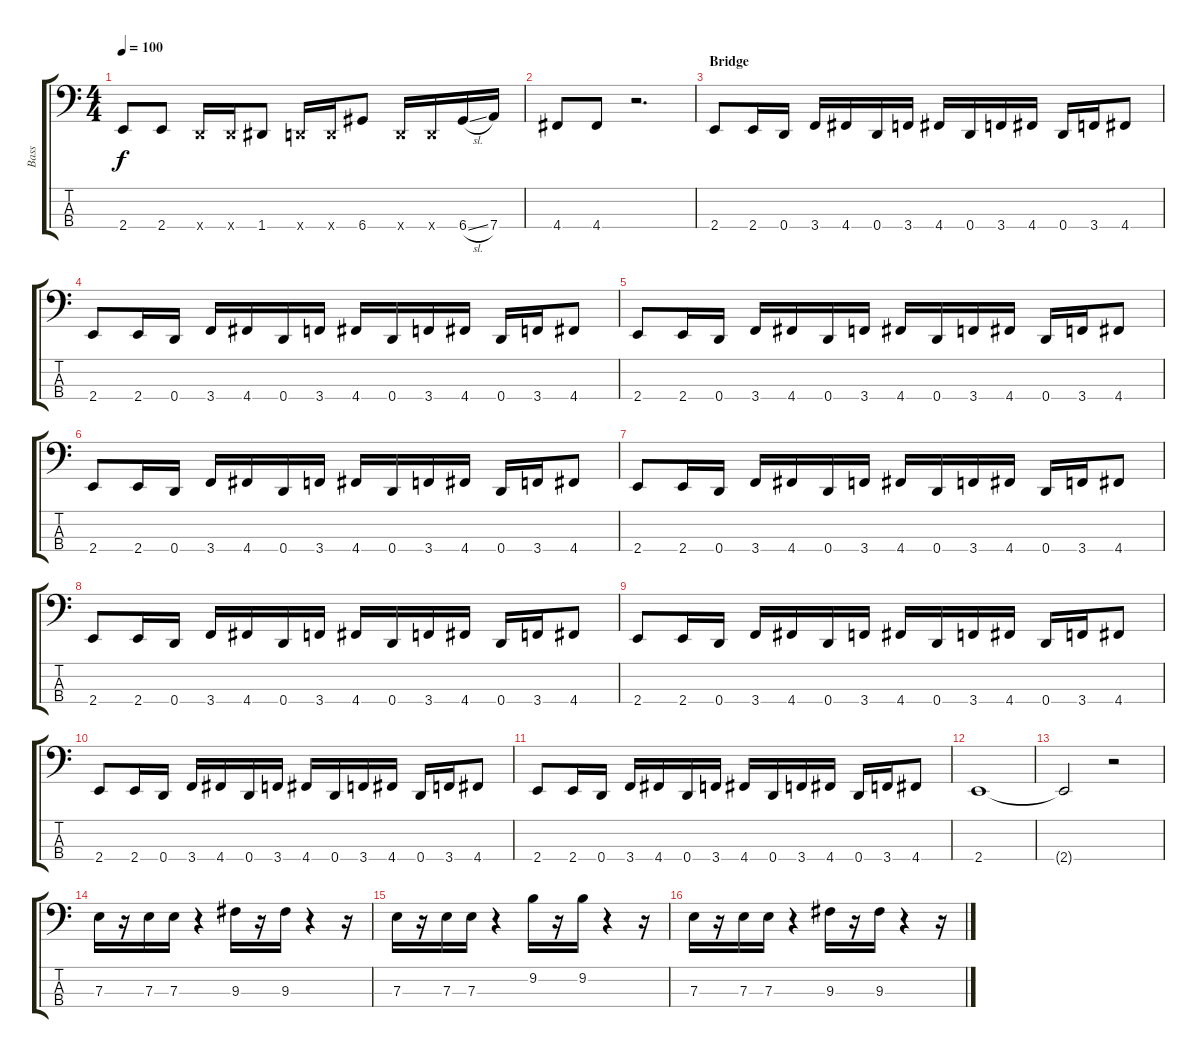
\track ("Bass" "Bass") {instrument electricbasspick}
\staff {score tabs}
\tuning (G2 D2 A1 D1) {hide}
\ts (4 4)
\tempo 100
\clef f4
\ks c
2.4.8{dy f instrument electricbasspick} 2.4.8 0.4{x}.16 0.4{x}.16 1.4.8 0.4{x}.16 0.4{x}.16 6.4.8 0.4{x}.16 0.4{x}.16 6.4{sl}.16 7.4.16 |
4.4.8 4.4.8 r.2{d} |
\section ("" "Bridge")
2.4.8 2.4.16 0.4.16 3.4.16 4.4.16 0.4.16 3.4.16 4.4.16 0.4.16 3.4.16 4.4.16 0.4.16 3.4.16 4.4.8 |
2.4.8 2.4.16 0.4.16 3.4.16 4.4.16 0.4.16 3.4.16 4.4.16 0.4.16 3.4.16 4.4.16 0.4.16 3.4.16 4.4.8 |
2.4.8 2.4.16 0.4.16 3.4.16 4.4.16 0.4.16 3.4.16 4.4.16 0.4.16 3.4.16 4.4.16 0.4.16 3.4.16 4.4.8 |
2.4.8 2.4.16 0.4.16 3.4.16 4.4.16 0.4.16 3.4.16 4.4.16 0.4.16 3.4.16 4.4.16 0.4.16 3.4.16 4.4.8 |
2.4.8 2.4.16 0.4.16 3.4.16 4.4.16 0.4.16 3.4.16 4.4.16 0.4.16 3.4.16 4.4.16 0.4.16 3.4.16 4.4.8 |
2.4.8 2.4.16 0.4.16 3.4.16 4.4.16 0.4.16 3.4.16 4.4.16 0.4.16 3.4.16 4.4.16 0.4.16 3.4.16 4.4.8 |
2.4.8 2.4.16 0.4.16 3.4.16 4.4.16 0.4.16 3.4.16 4.4.16 0.4.16 3.4.16 4.4.16 0.4.16 3.4.16 4.4.8 |
2.4.8 2.4.16 0.4.16 3.4.16 4.4.16 0.4.16 3.4.16 4.4.16 0.4.16 3.4.16 4.4.16 0.4.16 3.4.16 4.4.8 |
2.4.8 2.4.16 0.4.16 3.4.16 4.4.16 0.4.16 3.4.16 4.4.16 0.4.16 3.4.16 4.4.16 0.4.16 3.4.16 4.4.8 |
2.4.1 |
2.4{t}.2 r.2 |
7.3.16{instrument fretlessbass} r.16 7.3.16 7.3.16 r.4 9.3.16 r.16 9.3.16 r.4 r.16 |
7.3.16 r.16 7.3.16 7.3.16 r.4 9.2.16 r.16 9.2.16 r.4 r.16 |
7.3.16 r.16 7.3.16 7.3.16 r.4 9.3.16 r.16 9.3.16 r.4 r.16
